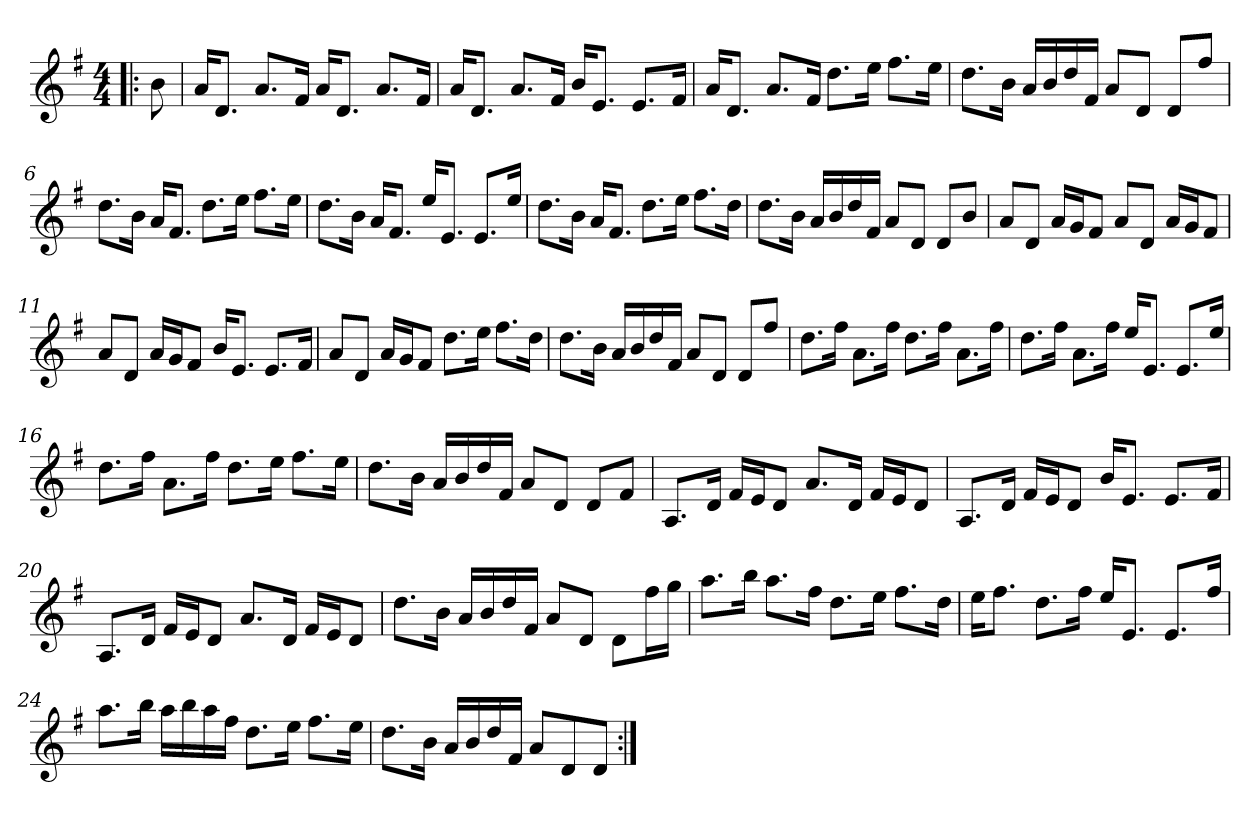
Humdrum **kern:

**kern
*part1
*staff1
*clefG2
*k[f#]
*G:
*M4/4
*MM64
=1!|:
8b\
=2
16a/KL
8.d/J
8.a/L
16f#/Jk
16a/KL
8.d/J
8.a/L
16f#/Jk
=3
16a/KL
8.d/J
8.a/L
16f#/Jk
16b/KL
8.e/J
8.e/L
16f#/Jk
=4
16a/KL
8.d/J
8.a/L
16f#/Jk
8.dd\L
16ee\Jk
8.ff#\L
16ee\Jk
=5
8.dd\L
16b\Jk
16a/LL
16b/
16dd/
16f#/JJ
8a/L
8d/J
8d/L
8ff#/J
!!LO:LB:g=z
=6
8.dd\L
16b\Jk
16a/KL
8.f#/J
8.dd\L
16ee\Jk
8.ff#\L
16ee\Jk
=7
8.dd\L
16b\Jk
16a/KL
8.f#/J
16ee/KL
8.e/J
8.e/L
16ee/Jk
=8
8.dd\L
16b\Jk
16a/KL
8.f#/J
8.dd\L
16ee\Jk
8.ff#\L
16dd\Jk
=9
8.dd\L
16b\Jk
16a/LL
16b/
16dd/
16f#/JJ
8a/L
8d/J
8d/L
8b/J
!!LO:LB:g=z
=10
8a/L
8d/J
16a/LL
16g/J
8f#/J
8a/L
8d/J
16a/LL
16g/J
8f#/J
=11
8a/L
8d/J
16a/LL
16g/J
8f#/J
16b/KL
8.e/J
8.e/L
16f#/Jk
=12
8a/L
8d/J
16a/LL
16g/J
8f#/J
8.dd\L
16ee\Jk
8.ff#\L
16dd\Jk
=13
8.dd\L
16b\Jk
16a/LL
16b/
16dd/
16f#/JJ
8a/L
8d/J
8d/L
8ff#/J
!!LO:LB:g=z
=14
8.dd\L
16ff#\Jk
8.a\L
16ff#\Jk
8.dd\L
16ff#\Jk
8.a\L
16ff#\Jk
=15
8.dd\L
16ff#\Jk
8.a\L
16ff#\Jk
16ee/KL
8.e/J
8.e/L
16ee/Jk
=16
8.dd\L
16ff#\Jk
8.a\L
16ff#\Jk
8.dd\L
16ee\Jk
8.ff#\L
16ee\Jk
=17
8.dd\L
16b\Jk
16a/LL
16b/
16dd/
16f#/JJ
8a/L
8d/J
8d/L
8f#/J
!!LO:LB:g=z
=18
8.A/L
16d/Jk
16f#/LL
16e/J
8d/J
8.a/L
16d/Jk
16f#/LL
16e/J
8d/J
=19
8.A/L
16d/Jk
16f#/LL
16e/J
8d/J
16b/KL
8.e/J
8.e/L
16f#/Jk
=20
8.A/L
16d/Jk
16f#/LL
16e/J
8d/J
8.a/L
16d/Jk
16f#/LL
16e/J
8d/J
=21
8.dd\L
16b\Jk
16a/LL
16b/
16dd/
16f#/JJ
8a/L
8d/J
8d\L
16ff#\L
16gg\JJ
!!LO:LB:g=z
=22
8.aa\L
16bb\Jk
8.aa\L
16ff#\Jk
8.dd\L
16ee\Jk
8.ff#\L
16dd\Jk
=23
16ee\KL
8.ff#\J
8.dd\L
16ff#\Jk
16ee/KL
8.e/J
8.e/L
16ff#/Jk
=24
8.aa\L
16bb\Jk
16aa\LL
16bb\
16aa\
16ff#\JJ
8.dd\L
16ee\Jk
8.ff#\L
16ee\Jk
=25
8.dd\L
16b\Jk
16a/LL
16b/
16dd/
16f#/JJ
8a/L
8d/
8d/J
=:|!
*-
